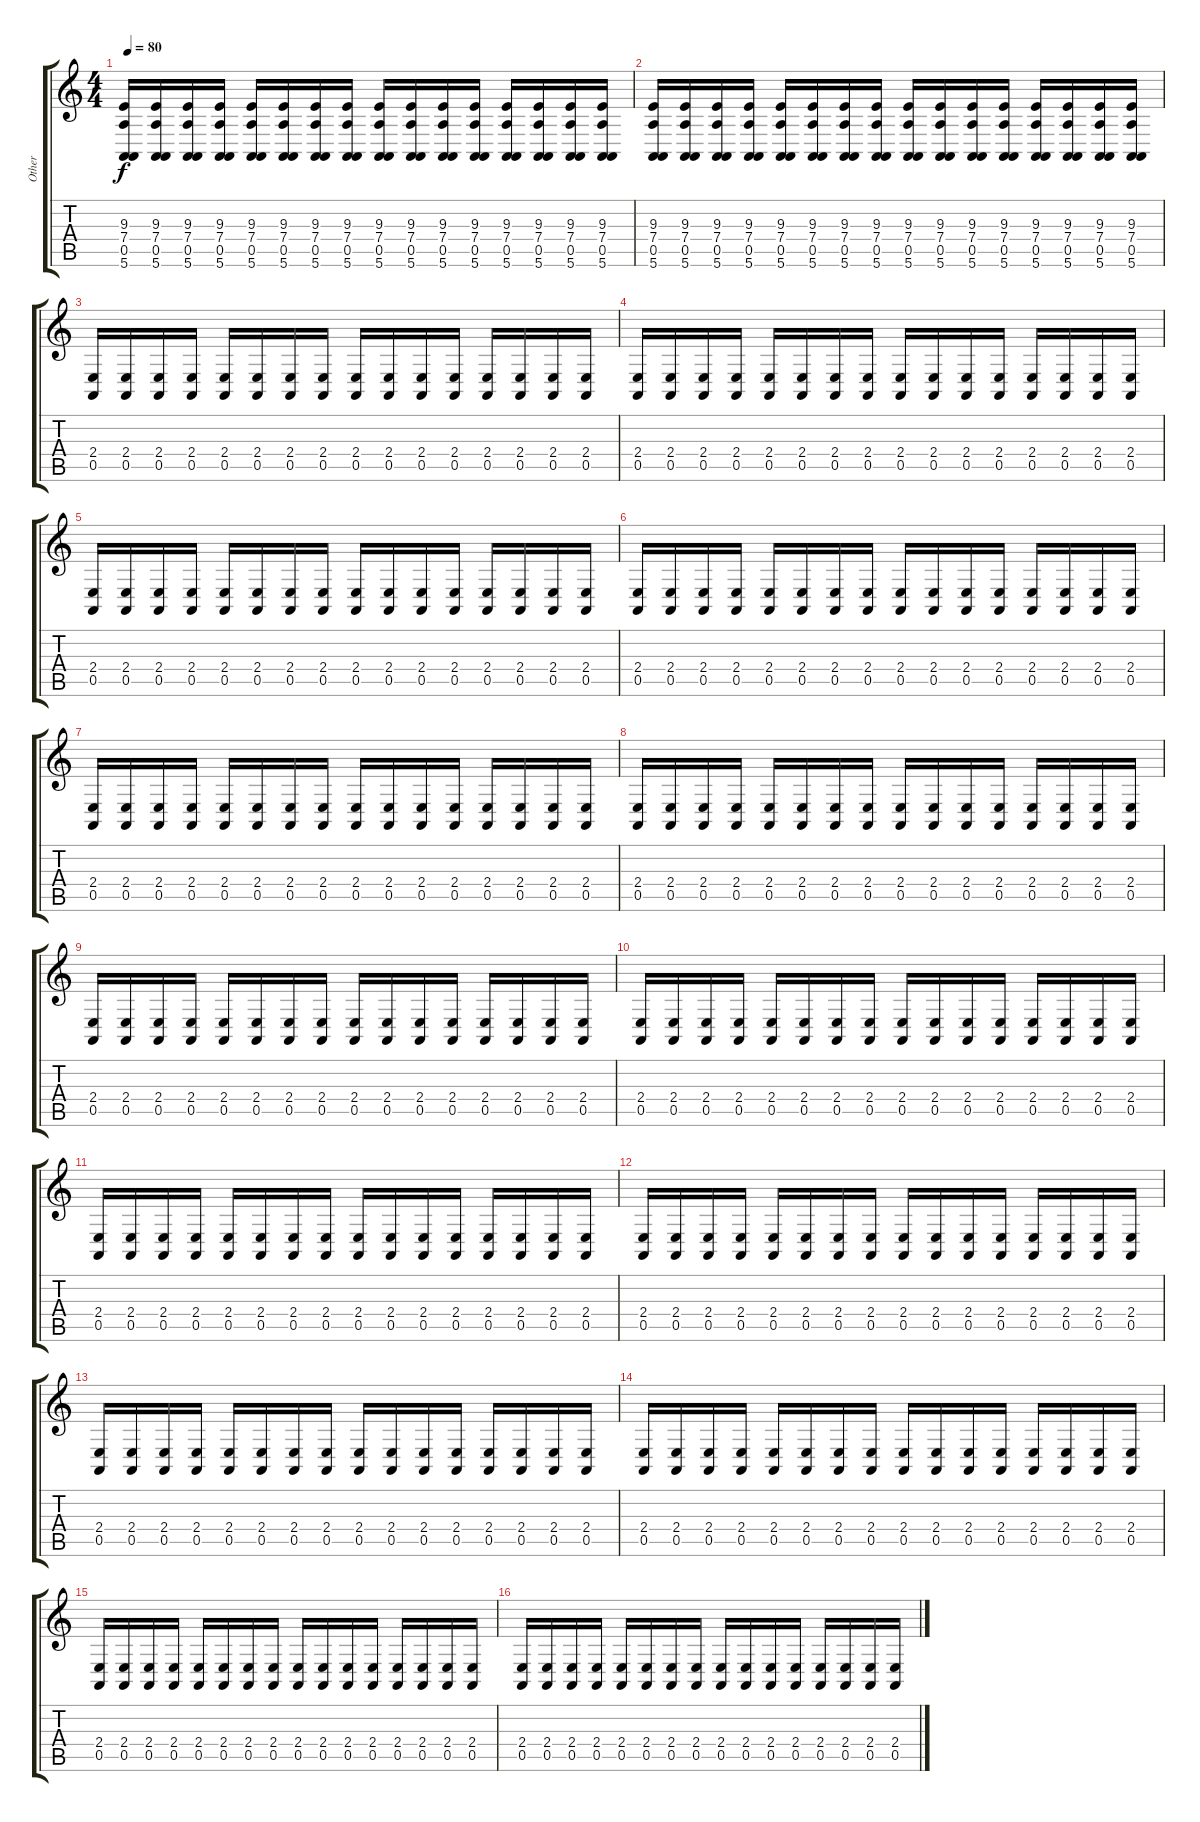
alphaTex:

\track ("Other" "Other") {instrument synthvoice}
\staff {score tabs}
\tuning (E4 B3 G3 D3 A2 E2) {hide}
\ts (4 4)
\tempo 80
\clef g2
\ks c
(9.3 7.4 0.5 5.6).16{dy f} (9.3 7.4 0.5 5.6).16 (9.3 7.4 0.5 5.6).16 (9.3 7.4 0.5 5.6).16 (9.3 7.4 0.5 5.6).16 (9.3 7.4 0.5 5.6).16 (9.3 7.4 0.5 5.6).16 (9.3 7.4 0.5 5.6).16 (9.3 7.4 0.5 5.6).16 (9.3 7.4 0.5 5.6).16 (9.3 7.4 0.5 5.6).16 (9.3 7.4 0.5 5.6).16 (9.3 7.4 0.5 5.6).16 (9.3 7.4 0.5 5.6).16 (9.3 7.4 0.5 5.6).16 (9.3 7.4 0.5 5.6).16 |
(9.3 7.4 0.5 5.6).16 (9.3 7.4 0.5 5.6).16 (9.3 7.4 0.5 5.6).16 (9.3 7.4 0.5 5.6).16 (9.3 7.4 0.5 5.6).16 (9.3 7.4 0.5 5.6).16 (9.3 7.4 0.5 5.6).16 (9.3 7.4 0.5 5.6).16 (9.3 7.4 0.5 5.6).16 (9.3 7.4 0.5 5.6).16 (9.3 7.4 0.5 5.6).16 (9.3 7.4 0.5 5.6).16 (9.3 7.4 0.5 5.6).16 (9.3 7.4 0.5 5.6).16 (9.3 7.4 0.5 5.6).16 (9.3 7.4 0.5 5.6).16 |
(2.4 0.5).16 (2.4 0.5).16 (2.4 0.5).16 (2.4 0.5).16 (2.4 0.5).16 (2.4 0.5).16 (2.4 0.5).16 (2.4 0.5).16 (2.4 0.5).16 (2.4 0.5).16 (2.4 0.5).16 (2.4 0.5).16 (2.4 0.5).16 (2.4 0.5).16 (2.4 0.5).16 (2.4 0.5).16 |
(2.4 0.5).16 (2.4 0.5).16 (2.4 0.5).16 (2.4 0.5).16 (2.4 0.5).16 (2.4 0.5).16 (2.4 0.5).16 (2.4 0.5).16 (2.4 0.5).16 (2.4 0.5).16 (2.4 0.5).16 (2.4 0.5).16 (2.4 0.5).16 (2.4 0.5).16 (2.4 0.5).16 (2.4 0.5).16 |
(2.4 0.5).16 (2.4 0.5).16 (2.4 0.5).16 (2.4 0.5).16 (2.4 0.5).16 (2.4 0.5).16 (2.4 0.5).16 (2.4 0.5).16 (2.4 0.5).16 (2.4 0.5).16 (2.4 0.5).16 (2.4 0.5).16 (2.4 0.5).16 (2.4 0.5).16 (2.4 0.5).16 (2.4 0.5).16 |
(2.4 0.5).16 (2.4 0.5).16 (2.4 0.5).16 (2.4 0.5).16 (2.4 0.5).16 (2.4 0.5).16 (2.4 0.5).16 (2.4 0.5).16 (2.4 0.5).16 (2.4 0.5).16 (2.4 0.5).16 (2.4 0.5).16 (2.4 0.5).16 (2.4 0.5).16 (2.4 0.5).16 (2.4 0.5).16 |
(2.4 0.5).16 (2.4 0.5).16 (2.4 0.5).16 (2.4 0.5).16 (2.4 0.5).16 (2.4 0.5).16 (2.4 0.5).16 (2.4 0.5).16 (2.4 0.5).16 (2.4 0.5).16 (2.4 0.5).16 (2.4 0.5).16 (2.4 0.5).16 (2.4 0.5).16 (2.4 0.5).16 (2.4 0.5).16 |
(2.4 0.5).16 (2.4 0.5).16 (2.4 0.5).16 (2.4 0.5).16 (2.4 0.5).16 (2.4 0.5).16 (2.4 0.5).16 (2.4 0.5).16 (2.4 0.5).16 (2.4 0.5).16 (2.4 0.5).16 (2.4 0.5).16 (2.4 0.5).16 (2.4 0.5).16 (2.4 0.5).16 (2.4 0.5).16 |
(2.4 0.5).16 (2.4 0.5).16 (2.4 0.5).16 (2.4 0.5).16 (2.4 0.5).16 (2.4 0.5).16 (2.4 0.5).16 (2.4 0.5).16 (2.4 0.5).16 (2.4 0.5).16 (2.4 0.5).16 (2.4 0.5).16 (2.4 0.5).16 (2.4 0.5).16 (2.4 0.5).16 (2.4 0.5).16 |
(2.4 0.5).16 (2.4 0.5).16 (2.4 0.5).16 (2.4 0.5).16 (2.4 0.5).16 (2.4 0.5).16 (2.4 0.5).16 (2.4 0.5).16 (2.4 0.5).16 (2.4 0.5).16 (2.4 0.5).16 (2.4 0.5).16 (2.4 0.5).16 (2.4 0.5).16 (2.4 0.5).16 (2.4 0.5).16 |
(2.4 0.5).16 (2.4 0.5).16 (2.4 0.5).16 (2.4 0.5).16 (2.4 0.5).16 (2.4 0.5).16 (2.4 0.5).16 (2.4 0.5).16 (2.4 0.5).16 (2.4 0.5).16 (2.4 0.5).16 (2.4 0.5).16 (2.4 0.5).16 (2.4 0.5).16 (2.4 0.5).16 (2.4 0.5).16 |
(2.4 0.5).16 (2.4 0.5).16 (2.4 0.5).16 (2.4 0.5).16 (2.4 0.5).16 (2.4 0.5).16 (2.4 0.5).16 (2.4 0.5).16 (2.4 0.5).16 (2.4 0.5).16 (2.4 0.5).16 (2.4 0.5).16 (2.4 0.5).16 (2.4 0.5).16 (2.4 0.5).16 (2.4 0.5).16 |
(2.4 0.5).16 (2.4 0.5).16 (2.4 0.5).16 (2.4 0.5).16 (2.4 0.5).16 (2.4 0.5).16 (2.4 0.5).16 (2.4 0.5).16 (2.4 0.5).16 (2.4 0.5).16 (2.4 0.5).16 (2.4 0.5).16 (2.4 0.5).16 (2.4 0.5).16 (2.4 0.5).16 (2.4 0.5).16 |
(2.4 0.5).16 (2.4 0.5).16 (2.4 0.5).16 (2.4 0.5).16 (2.4 0.5).16 (2.4 0.5).16 (2.4 0.5).16 (2.4 0.5).16 (2.4 0.5).16 (2.4 0.5).16 (2.4 0.5).16 (2.4 0.5).16 (2.4 0.5).16 (2.4 0.5).16 (2.4 0.5).16 (2.4 0.5).16 |
(2.4 0.5).16 (2.4 0.5).16 (2.4 0.5).16 (2.4 0.5).16 (2.4 0.5).16 (2.4 0.5).16 (2.4 0.5).16 (2.4 0.5).16 (2.4 0.5).16 (2.4 0.5).16 (2.4 0.5).16 (2.4 0.5).16 (2.4 0.5).16 (2.4 0.5).16 (2.4 0.5).16 (2.4 0.5).16 |
(2.4 0.5).16 (2.4 0.5).16 (2.4 0.5).16 (2.4 0.5).16 (2.4 0.5).16 (2.4 0.5).16 (2.4 0.5).16 (2.4 0.5).16 (2.4 0.5).16 (2.4 0.5).16 (2.4 0.5).16 (2.4 0.5).16 (2.4 0.5).16 (2.4 0.5).16 (2.4 0.5).16 (2.4 0.5).16
